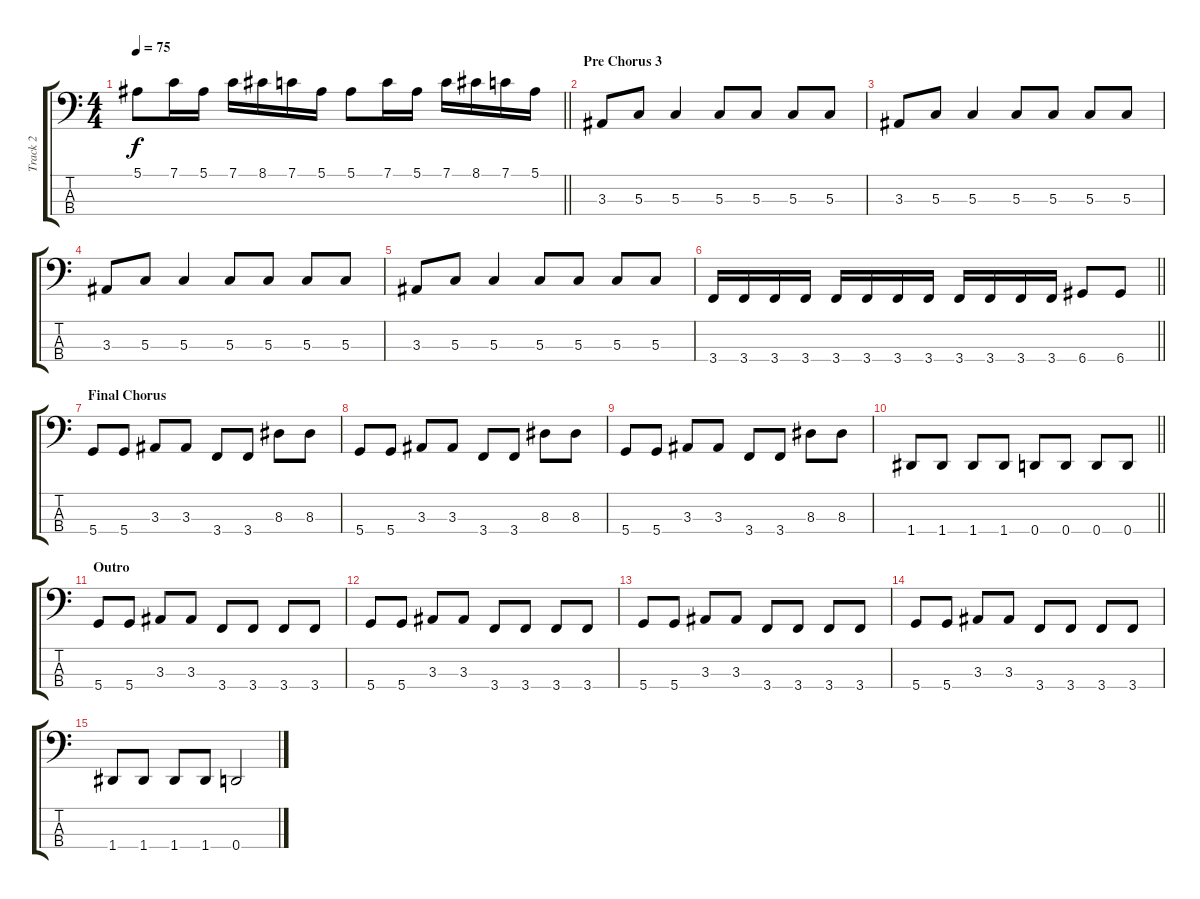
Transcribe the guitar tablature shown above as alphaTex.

\track ("Track 2" "Track 2") {instrument electricbassfinger}
\staff {score tabs}
\tuning (F2 C2 G1 D1) {hide}
\ts (4 4)
\tempo 75
\clef f4
\barLineRight lightlight
\ks c
5.1.8{dy f} 7.1.16 5.1.16 7.1.16 8.1.16 7.1.16 5.1.16 5.1.8 7.1.16 5.1.16 7.1.16 8.1.16 7.1.16 5.1.16 |
\section ("" "Pre Chorus 3")
3.3.8 5.3.8 5.3.4 5.3.8 5.3.8 5.3.8 5.3.8 |
3.3.8 5.3.8 5.3.4 5.3.8 5.3.8 5.3.8 5.3.8 |
3.3.8 5.3.8 5.3.4 5.3.8 5.3.8 5.3.8 5.3.8 |
3.3.8 5.3.8 5.3.4 5.3.8 5.3.8 5.3.8 5.3.8 |
\barLineRight lightlight
3.4.16 3.4.16 3.4.16 3.4.16 3.4.16 3.4.16 3.4.16 3.4.16 3.4.16 3.4.16 3.4.16 3.4.16 6.4.8 6.4.8 |
\section ("" "Final Chorus")
5.4.8 5.4.8 3.3.8 3.3.8 3.4.8 3.4.8 8.3.8 8.3.8 |
5.4.8 5.4.8 3.3.8 3.3.8 3.4.8 3.4.8 8.3.8 8.3.8 |
5.4.8 5.4.8 3.3.8 3.3.8 3.4.8 3.4.8 8.3.8 8.3.8 |
\barLineRight lightlight
1.4.8 1.4.8 1.4.8 1.4.8 0.4.8 0.4.8 0.4.8 0.4.8 |
\section ("" "Outro")
5.4.8 5.4.8 3.3.8 3.3.8 3.4.8 3.4.8 3.4.8 3.4.8 |
5.4.8 5.4.8 3.3.8 3.3.8 3.4.8 3.4.8 3.4.8 3.4.8 |
5.4.8 5.4.8 3.3.8 3.3.8 3.4.8 3.4.8 3.4.8 3.4.8 |
5.4.8 5.4.8 3.3.8 3.3.8 3.4.8 3.4.8 3.4.8 3.4.8 |
1.4.8 1.4.8 1.4.8 1.4.8 0.4.2
